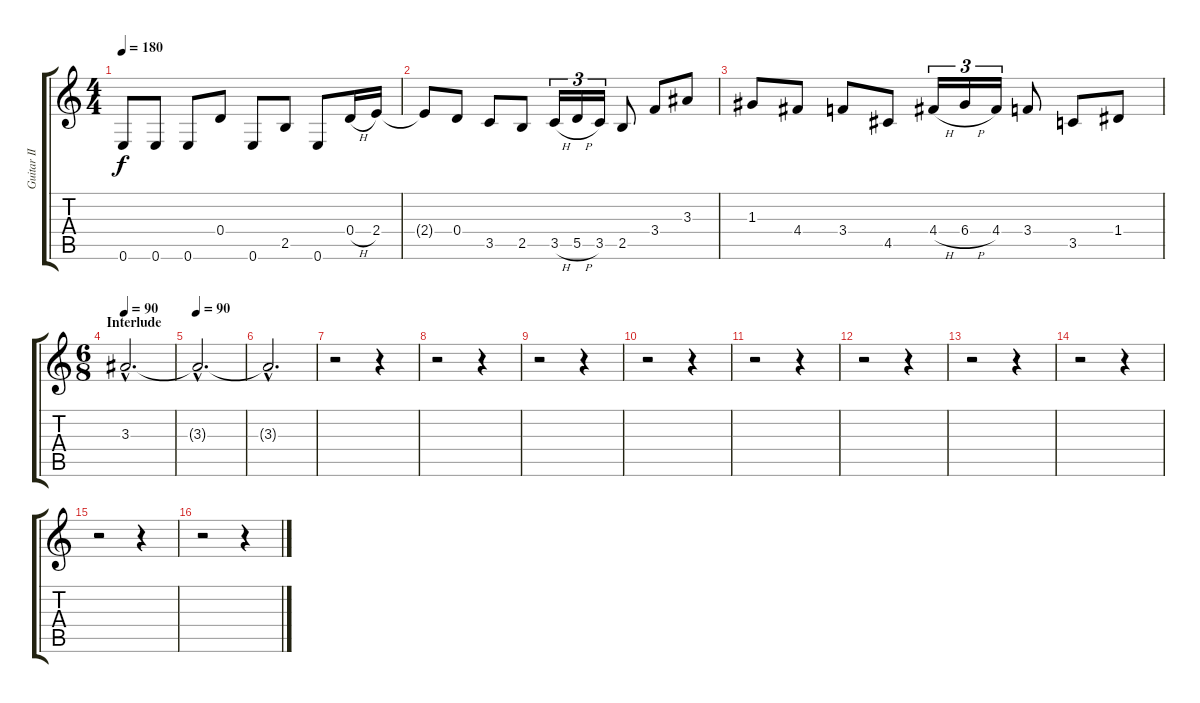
\track ("Guitar II" "Guitar II") {instrument distortionguitar}
\staff {score tabs}
\tuning (E4 B3 G3 D3 A2 E2) {hide}
\ts (4 4)
\tempo 180
\clef g2
\ks c
0.6.8{dy f} 0.6.8 0.6.8 0.4.8 0.6.8 2.5.8 0.6.8 0.4{h}.16 2.4.16 |
2.4{t}.8 0.4.8 3.5.8 2.5.8 3.5{h}.16{tu (3 2)} 5.5{h}.16{tu (3 2)} 3.5.16{tu (3 2)} 2.5.8 3.4.8 3.3.8 |
1.3.8 4.4.8 3.4.8 4.5.8 4.4{h}.16{tu (3 2)} 6.4{h}.16{tu (3 2)} 4.4.16{tu (3 2)} 3.4.8 3.5.8 1.4.8 |
\ts (6 8)
\section ("" "Interlude")
\tempo 90
3.3{hac}.2{d} |
\tempo 90
3.3{hac t}.2{d volume 0} |
3.3{hac t}.2{d} |
r.2 r.4 |
r.2 r.4 |
r.2 r.4 |
r.2 r.4 |
r.2 r.4 |
r.2 r.4 |
r.2 r.4 |
r.2 r.4 |
r.2 r.4 |
r.2 r.4
